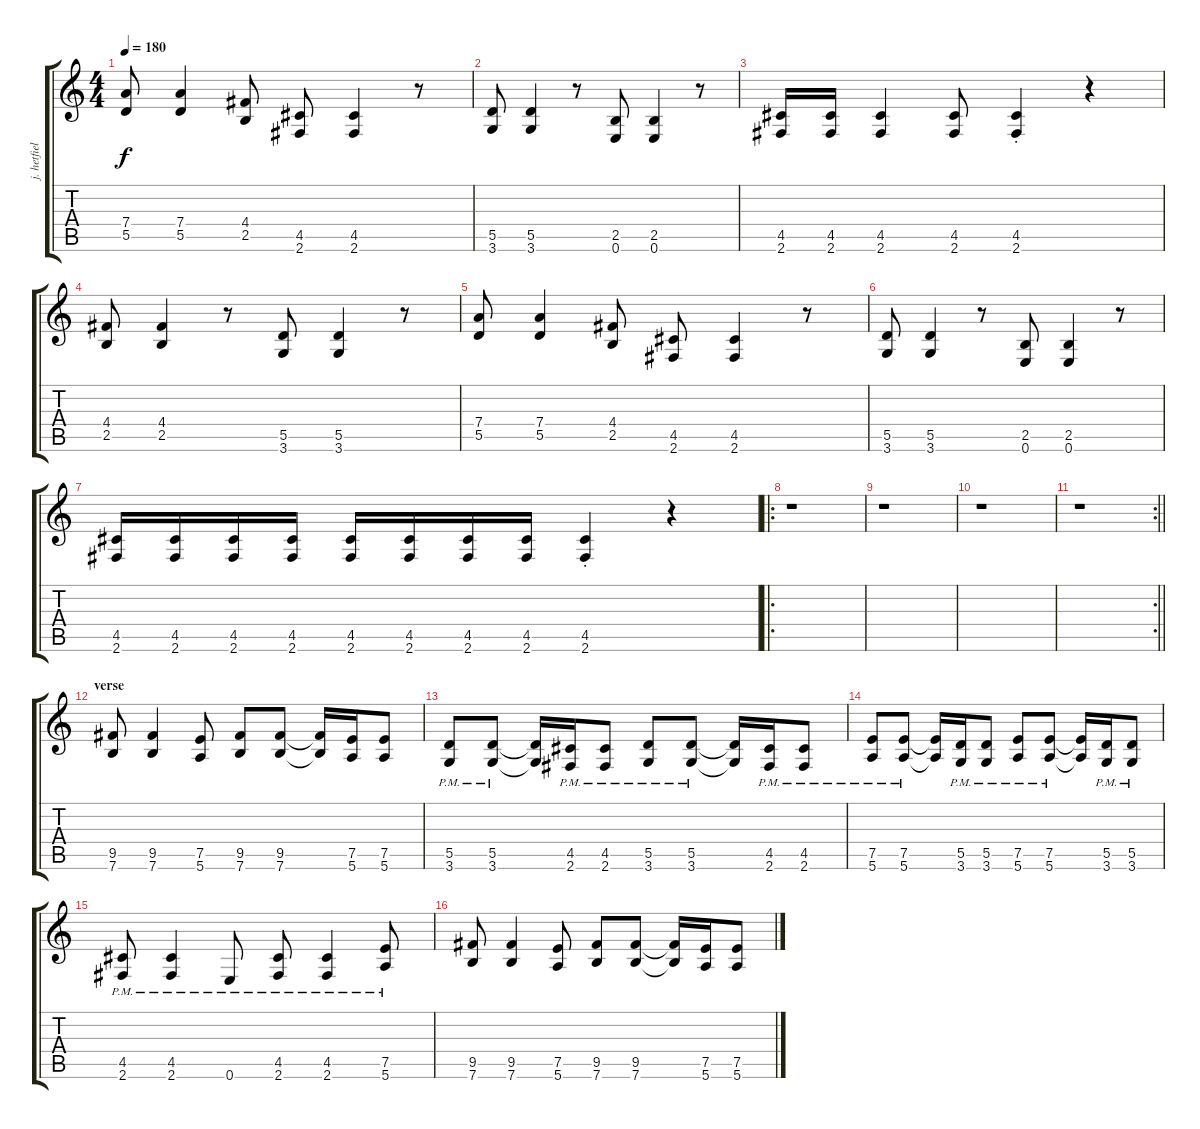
\track ("j. hetfield - rhythm guitar" "j. hetfiel") {instrument distortionguitar}
\staff {score tabs}
\tuning (E4 B3 G3 D3 A2 E2) {hide}
\ts (4 4)
\tempo 180
\clef g2
\ks c
(7.4 5.5).8{dy f} (7.4 5.5).4 (4.4 2.5).8 (4.5 2.6).8 (4.5 2.6).4 r.8 |
(5.5 3.6).8 (5.5 3.6).4 r.8 (2.5 0.6).8 (2.5 0.6).4 r.8 |
(4.5 2.6).16 (4.5 2.6).16 (4.5 2.6).4 (4.5 2.6).8 (4.5{st} 2.6{st}).4 r.4 |
(4.4 2.5).8 (4.4 2.5).4 r.8 (5.5 3.6).8 (5.5 3.6).4 r.8 |
(7.4 5.5).8 (7.4 5.5).4 (4.4 2.5).8 (4.5 2.6).8 (4.5 2.6).4 r.8 |
(5.5 3.6).8 (5.5 3.6).4 r.8 (2.5 0.6).8 (2.5 0.6).4 r.8 |
(4.5 2.6).16 (4.5 2.6).16 (4.5 2.6).16 (4.5 2.6).16 (4.5 2.6).16 (4.5 2.6).16 (4.5 2.6).16 (4.5 2.6).16 (4.5{st} 2.6{st}).4 r.4 |
\ro
r.1 |
r.1 |
r.1 |
\rc 2
\barLineRight lightlight
r.1 |
\section ("" "verse")
(9.5 7.6).8 (9.5 7.6).4 (7.5 5.6).8 (9.5 7.6).8 (9.5 7.6).8 (9.5{t} 7.6{t}).16 (7.5 5.6).16 (7.5 5.6).8 |
(5.5{pm} 3.6{pm}).8 (5.5{pm} 3.6{pm}).8 (5.5{t} 3.6{t}).16 (4.5{pm} 2.6{pm}).16 (4.5{pm} 2.6{pm}).8 (5.5{pm} 3.6{pm}).8 (5.5{pm} 3.6{pm}).8 (5.5{t} 3.6{t}).16 (4.5{pm} 2.6{pm}).16 (4.5{pm} 2.6{pm}).8 |
(7.5{pm} 5.6{pm}).8 (7.5{pm} 5.6{pm}).8 (7.5{t} 5.6{t}).16 (5.5{pm} 3.6{pm}).16 (5.5{pm} 3.6{pm}).8 (7.5{pm} 5.6{pm}).8 (7.5{pm} 5.6{pm}).8 (7.5{t} 5.6{t}).16 (5.5{pm} 3.6{pm}).16 (5.5{pm} 3.6{pm}).8 |
(4.5{pm} 2.6{pm}).8 (4.5{pm} 2.6{pm}).4 0.6{pm}.8 (4.5{pm} 2.6{pm}).8 (4.5{pm} 2.6{pm}).4 (7.5{pm} 5.6{pm}).8 |
(9.5 7.6).8 (9.5 7.6).4 (7.5 5.6).8 (9.5 7.6).8 (9.5 7.6).8 (9.5{t} 7.6{t}).16 (7.5 5.6).16 (7.5 5.6).8
